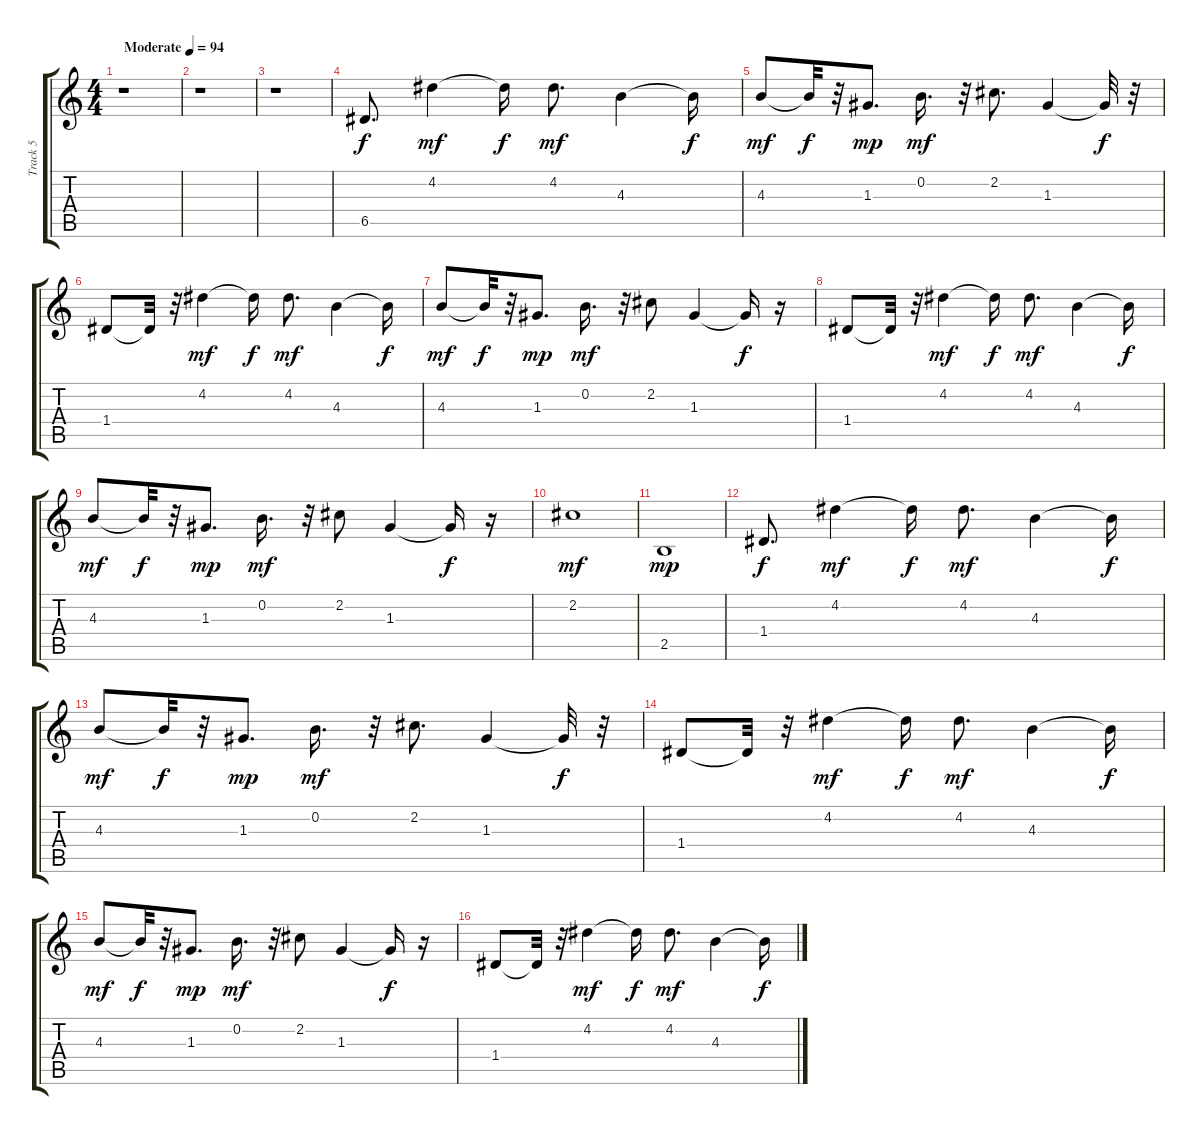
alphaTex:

\track ("Track 5" "Track 5") {instrument acousticguitarnylon}
\staff {score tabs}
\tuning (E4 B3 G3 D3 A2 E2) {hide}
\ts (4 4)
\tempo (94 "Moderate")
\clef g2
\ks c
r.1{dy f instrument acousticguitarnylon} |
r.1 |
r.1 |
6.5.8{d} 4.2.4{dy mf} 4.2{t}.16{dy f} 4.2.8{d dy mf} 4.3.4 4.3{t}.16{dy f} |
4.3.8{dy mf} 4.3{t}.32{dy f} r.32 1.3.8{d dy mp} 0.2.16{d dy mf} r.32 2.2.8{d} 1.3.4 1.3{t}.32{dy f} r.32 |
1.4.8 1.4{t}.32 r.32 4.2.4{dy mf} 4.2{t}.16{dy f} 4.2.8{d dy mf} 4.3.4 4.3{t}.16{dy f} |
4.3.8{dy mf} 4.3{t}.32{dy f} r.32 1.3.8{d dy mp} 0.2.16{d dy mf} r.32 2.2.8 1.3.4 1.3{t}.16{dy f} r.16 |
1.4.8 1.4{t}.32 r.32 4.2.4{dy mf} 4.2{t}.16{dy f} 4.2.8{d dy mf} 4.3.4 4.3{t}.16{dy f} |
4.3.8{dy mf} 4.3{t}.32{dy f} r.32 1.3.8{d dy mp} 0.2.16{d dy mf} r.32 2.2.8 1.3.4 1.3{t}.16{dy f} r.16 |
2.2.1{dy mf} |
2.5.1{dy mp} |
1.4.8{d dy f} 4.2.4{dy mf} 4.2{t}.16{dy f} 4.2.8{d dy mf} 4.3.4 4.3{t}.16{dy f} |
4.3.8{dy mf} 4.3{t}.32{dy f} r.32 1.3.8{d dy mp} 0.2.16{d dy mf} r.32 2.2.8{d} 1.3.4 1.3{t}.32{dy f} r.32 |
1.4.8 1.4{t}.32 r.32 4.2.4{dy mf} 4.2{t}.16{dy f} 4.2.8{d dy mf} 4.3.4 4.3{t}.16{dy f} |
4.3.8{dy mf} 4.3{t}.32{dy f} r.32 1.3.8{d dy mp} 0.2.16{d dy mf} r.32 2.2.8 1.3.4 1.3{t}.16{dy f} r.16 |
1.4.8 1.4{t}.32 r.32 4.2.4{dy mf} 4.2{t}.16{dy f} 4.2.8{d dy mf} 4.3.4 4.3{t}.16{dy f}
